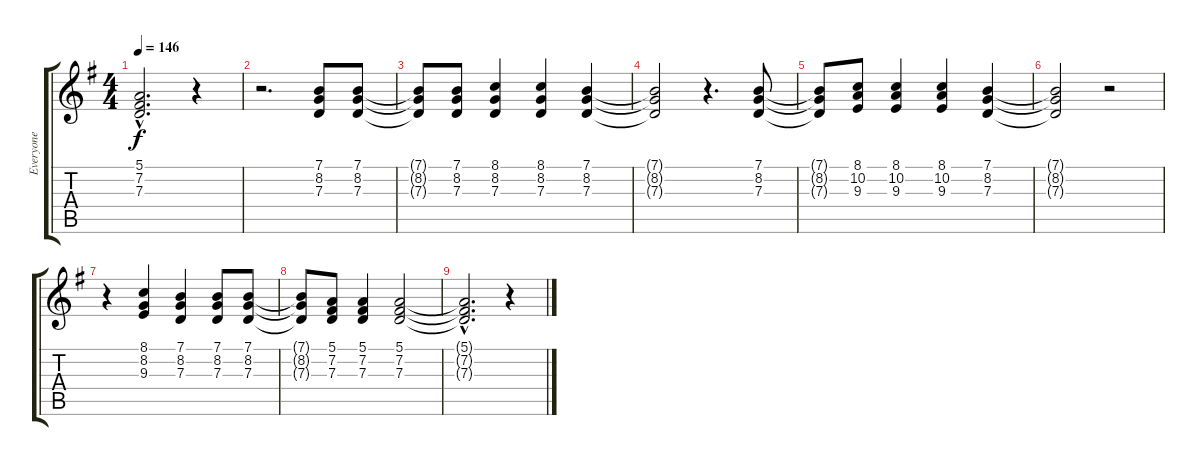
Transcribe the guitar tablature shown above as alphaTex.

\track ("Everyone" "Everyone") {instrument flute}
\staff {score tabs}
\tuning (E4 B3 G3 D3 A2 E2) {hide}
\ts (4 4)
\tempo 146
\clef g2
\ks g
(5.1{hac t} 7.2{hac t} 7.3{hac t}).2{d dy f} r.4 |
r.2{d} (7.1 8.2 7.3).8 (7.1 8.2 7.3).8 |
(7.1{t} 8.2{t} 7.3{t}).8 (7.1 8.2 7.3).8 (8.1 8.2 7.3).4 (8.1 8.2 7.3).4 (7.1 8.2 7.3).4 |
(7.1{t} 8.2{t} 7.3{t}).2 r.4{d} (7.1 8.2 7.3).8 |
(7.1{t} 8.2{t} 7.3{t}).8 (8.1 10.2 9.3).8 (8.1 10.2 9.3).4 (8.1 10.2 9.3).4 (7.1 8.2 7.3).4 |
(7.1{t} 8.2{t} 7.3{t}).2 r.2 |
r.4 (8.1 8.2 9.3).4 (7.1 8.2 7.3).4 (7.1 8.2 7.3).8 (7.1 8.2 7.3).8 |
(7.1{t} 8.2{t} 7.3{t}).8 (5.1 7.2 7.3).8 (5.1 7.2 7.3).4 (5.1 7.2 7.3).2 |
(5.1{hac t} 7.2{hac t} 7.3{hac t}).2{d} r.4
